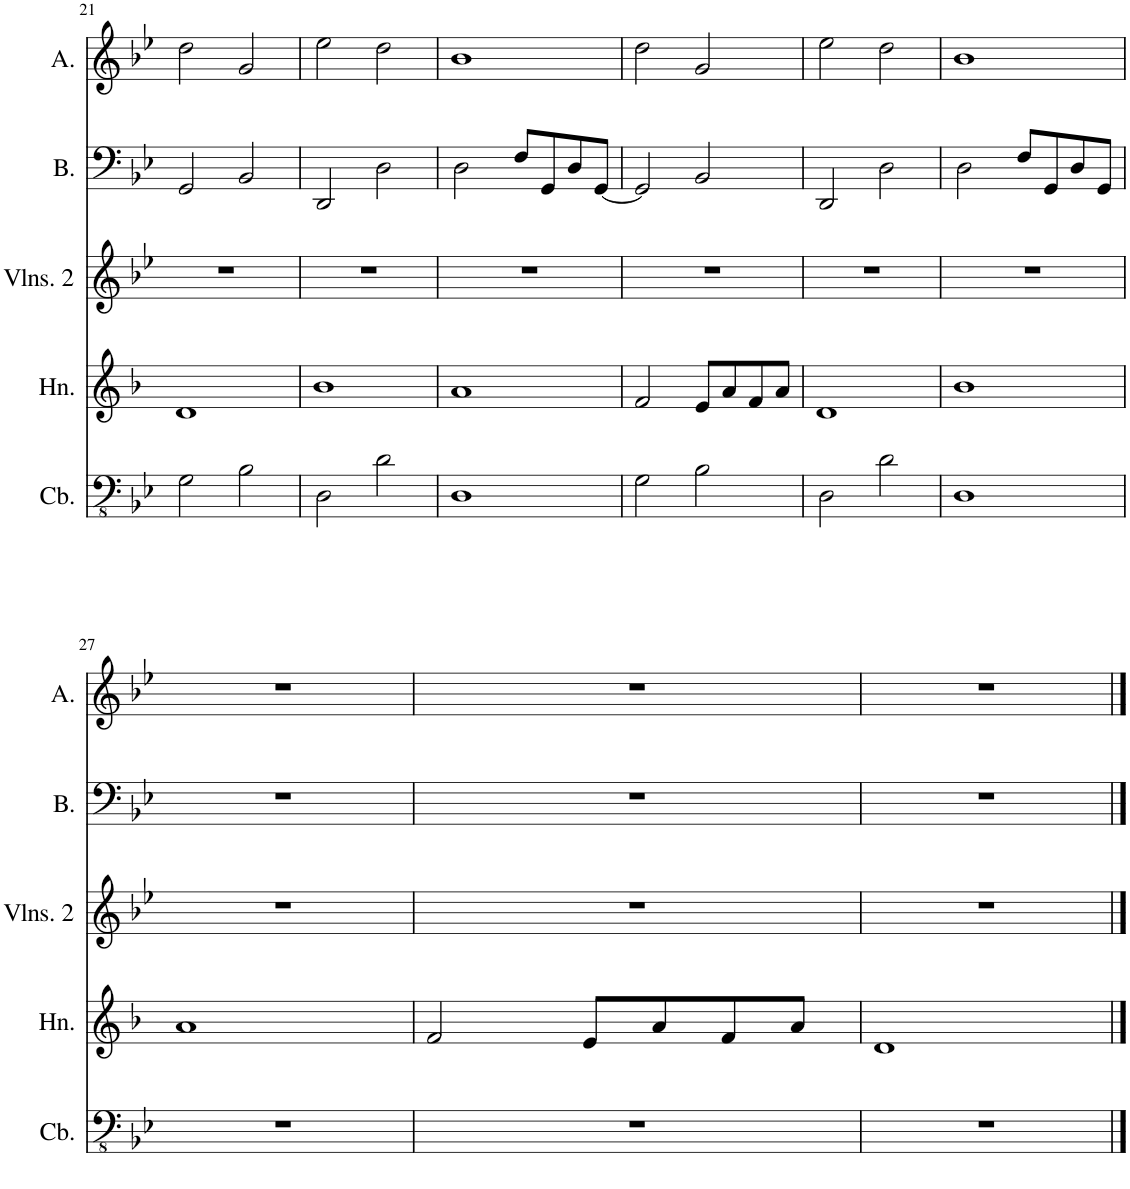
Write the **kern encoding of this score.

**kern	**kern	**kern	**kern	**kern
*part5	*part4	*part3	*part2	*part1
*staff5	*staff4	*staff3	*staff2	*staff1
*I"Double Bass	*I"Horn	*I"Violins 2	*I"Bass	*I"Alto
*	*I'Hn.	*I'Vlns. 2	*I'B.	*I'A.
!!LO:PB:g=z
*clefFv4	*clefG2	*clefG2	*clefF4	*clefG2
*Trd7c12	*Trd4c7	*	*	*
*k[b-e-]	*k[b-]	*k[b-e-]	*k[b-e-]	*k[b-e-]
*M4/4	*M4/4	*M4/4	*M4/4	*M4/4
=21	=21	=21	=21	=21
2GG\	1d	1r	2GG/	2dd\
2BB-\	.	.	2BB-/	2g/
=22	=22	=22	=22	=22
2DD\	1b-	1r	2DD/	2ee-\
2D\	.	.	2D\	2dd\
=23	=23	=23	=23	=23
1DD	1a	1r	2D\	1b-
.	.	.	8F/L	.
.	.	.	8GG/	.
.	.	.	8D/	.
.	.	.	[8GG/J	.
=24	=24	=24	=24	=24
2GG\	2f/	1r	2GG/]	2dd\
2BB-\	8e/L	.	2BB-/	2g/
.	8a/	.	.	.
.	8f/	.	.	.
.	8a/J	.	.	.
=25	=25	=25	=25	=25
2DD\	1d	1r	2DD/	2ee-\
2D\	.	.	2D\	2dd\
=26	=26	=26	=26	=26
1DD	1b-	1r	2D\	1b-
.	.	.	8F/L	.
.	.	.	8GG/	.
.	.	.	8D/	.
.	.	.	8GG/J	.
!!LO:LB:g=z
=27	=27	=27	=27	=27
1r	1a	1r	1r	1r
=28	=28	=28	=28	=28
1r	2f/	1r	1r	1r
.	8e/L	.	.	.
.	8a/	.	.	.
.	8f/	.	.	.
.	8a/J	.	.	.
=29	=29	=29	=29	=29
1r	1d	1r	1r	1r
==	==	==	==	==
*-	*-	*-	*-	*-
